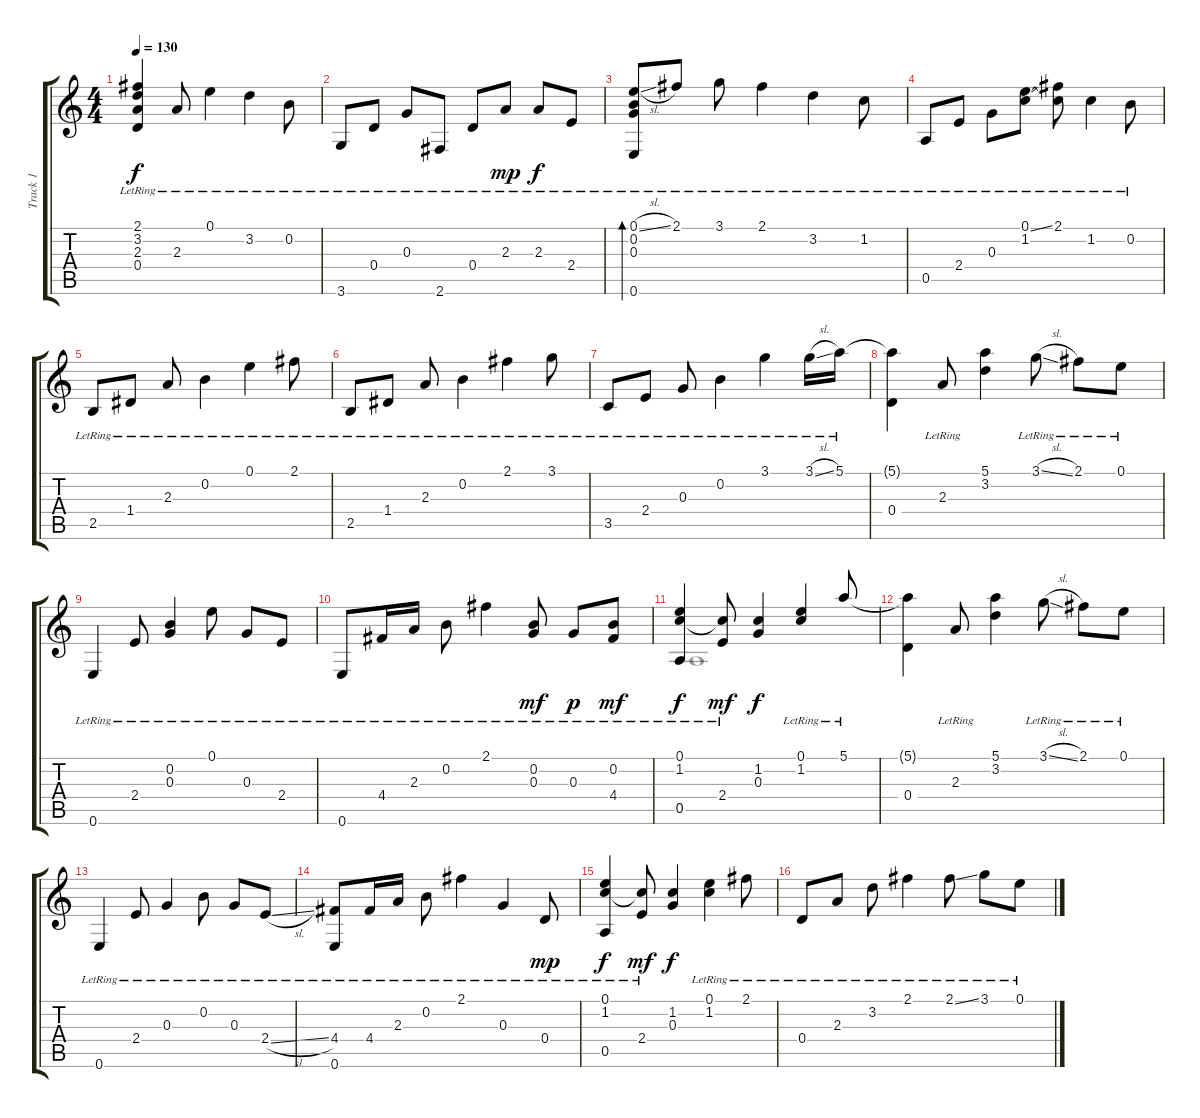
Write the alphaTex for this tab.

\track ("Track 1" "Track 1") {instrument acousticguitarsteel}
\staff {score tabs}
\tuning (E4 B3 G3 D3 A2 E2) {hide}
\voice
\ts (4 4)
\tempo 130
\clef g2
\ks c
(2.1{lr} 3.2{lr} 2.3{lr} 0.4{lr}).4{dy f} 2.3{lr}.8 0.1{lr}.4 3.2{lr}.4 0.2{lr}.8 |
3.6{lr}.8 0.4{lr}.8 0.3{lr}.8 2.6{lr}.8 0.4{lr}.8 2.3{lr}.8{dy mp} 2.3{lr}.8{dy f} 2.4{lr}.8 |
(0.1{sl lr} 0.2{lr} 0.3{lr} 0.6{lr}).8{bd 60} 2.1{lr}.8 3.1{lr}.8 2.1{lr}.4 3.2{lr}.4 1.2{lr}.8 |
0.5{lr}.8 2.4{lr}.8 0.3{lr}.8 (0.1{ss lr} 1.2{lr}).8 (2.1{lr} 1.2{t}).8 1.2{lr}.4 0.2{lr}.8 |
2.5{lr}.8 1.4{lr}.8 2.3{lr}.8 0.2{lr}.4 0.1{lr}.4 2.1{lr}.8 |
2.5{lr}.8 1.4{lr}.8 2.3{lr}.8 0.2{lr}.4 2.1{lr}.4 3.1{lr}.8 |
3.5{lr}.8 2.4{lr}.8 0.3{lr}.8 0.2{lr}.4 3.1{lr}.4 3.1{sl lr}.16 5.1{lr}.16 |
(5.1{t} 0.4).4 2.3{lr}.8 (5.1 3.2).4 3.1{sl lr}.8 2.1{lr}.8 0.1{lr}.8 |
0.6{lr}.4 2.4{lr}.8 (0.2{lr} 0.3{lr}).4 0.1{lr}.8 0.3{lr}.8 2.4{lr}.8 |
0.6{lr}.8 4.4{lr}.16 2.3{lr}.16 0.2{lr}.8 2.1{lr}.4 (0.2{lr} 0.3{lr}).8{dy mf} 0.3{lr}.8{dy p} (0.2{lr} 4.4{lr}).8{dy mf} |
(0.1{lr} 1.2{lr} 0.5{lr}).4{dy f} (1.2{t} 2.4{lr}).8{dy mf} (1.2 0.3).4{dy f} (0.1{lr} 1.2{lr}).4 5.1{lr}.8 |
(5.1{t} 0.4).4 2.3{lr}.8 (5.1 3.2).4 3.1{sl lr}.8 2.1{lr}.8 0.1{lr}.8 |
0.6{lr}.4 2.4{lr}.8 0.3{lr}.4 0.2{lr}.8 0.3{lr}.8 2.4{sl lr}.8 |
(4.4 0.6{lr}).8 4.4{lr}.16 2.3{lr}.16 0.2{lr}.8 2.1{lr}.4 0.3{lr}.4 0.4{lr}.8{dy mp} |
(0.1{lr} 1.2{lr} 0.5{lr}).4{dy f} (1.2{t} 2.4{lr}).8{dy mf} (1.2 0.3).4{dy f} (0.1{lr} 1.2{lr}).4 2.1{lr}.8 |
0.4{lr}.8 2.3{lr}.8 3.2{lr}.8 2.1{lr}.4 2.1{ss lr}.8 3.1{lr}.8 0.1{lr}.8
\voice
\clef g2
\ottava regular
\simile none
\ks c
|
|
|
|
|
|
|
|
|
|
0.5.1 |
|
|
|
|
